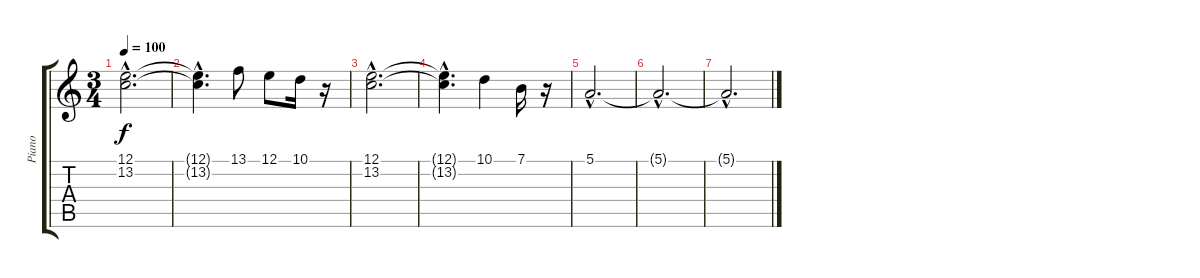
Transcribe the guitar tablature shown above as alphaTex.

\track ("Piano" "Piano") {instrument acousticgrandpiano}
\staff {score tabs}
\tuning (E4 B3 G3 D3 A2 E2) {hide}
\ts (3 4)
\tempo 100
\clef g2
\ks c
(12.1{hac} 13.2{hac}).2{d dy f instrument flute} |
(12.1{hac t} 13.2{hac t}).4{d instrument flute} 13.1.8 12.1.8 10.1.16 r.16 |
(12.1{hac} 13.2{hac}).2{d instrument flute} |
(12.1{hac t} 13.2{hac t}).4{d instrument flute} 10.1.4 7.1.16 r.16 |
5.1{hac}.2{d instrument flute} |
5.1{hac t}.2{d} |
5.1{hac t}.2{d volume 0}
